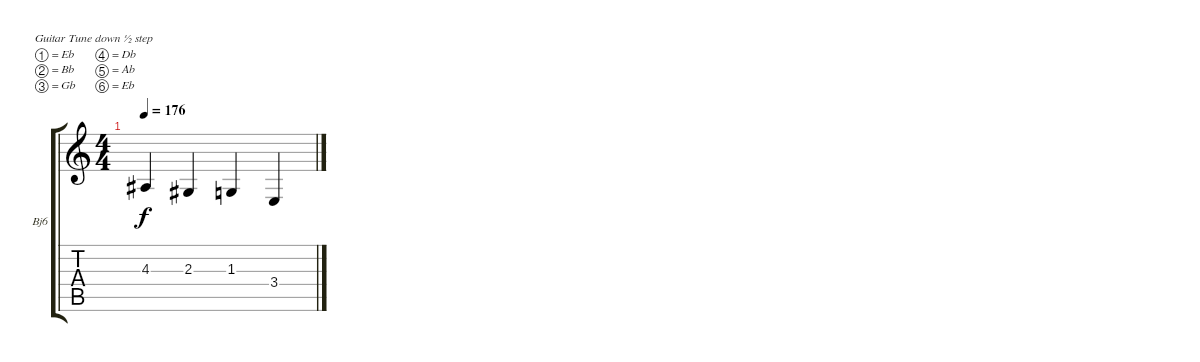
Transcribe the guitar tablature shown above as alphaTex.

\defaultSystemsLayout 4
\bracketExtendMode groupsimilarinstruments
\firstSystemTrackNameOrientation horizontal
\otherSystemsTrackNameOrientation horizontal
\track ("Banjo" "Bj6") {instrument banjo}
\staff {score tabs}
\tuning (Eb4 Bb3 Gb3 Db3 Ab2 Eb2)
\ts (4 4)
\tempo 176
\clef g2
\ks c
4.3{t}.4{dy f} 2.3.4 1.3.4 3.4.4
